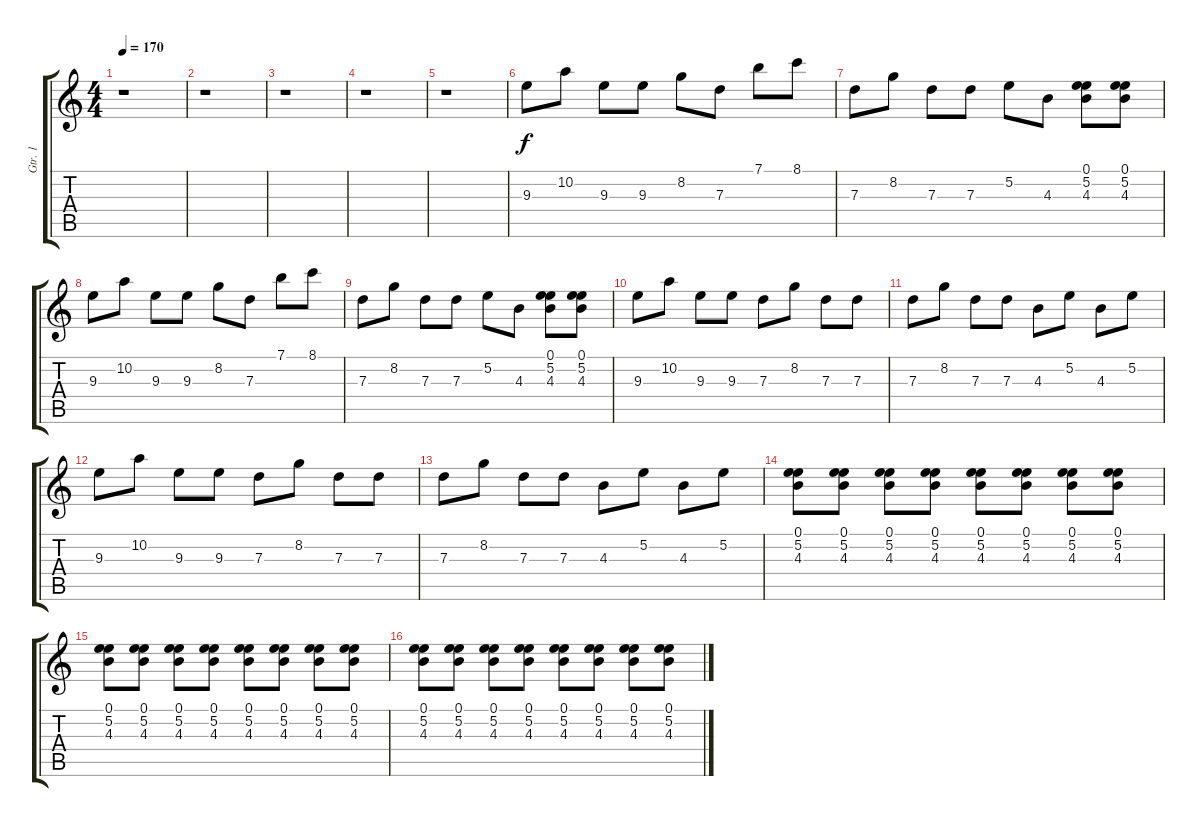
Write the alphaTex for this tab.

\track ("Gtr. 1" "Gtr. 1") {instrument electricguitarclean}
\staff {score tabs}
\tuning (E4 B3 G3 D3 A2 E2) {hide}
\ts (4 4)
\tempo 170
\clef g2
\ks c
r.1{dy f} |
r.1 |
r.1 |
r.1 |
r.1 |
9.3.8 10.2.8 9.3.8 9.3.8 8.2.8 7.3.8 7.1.8 8.1.8 |
7.3.8 8.2.8 7.3.8 7.3.8 5.2.8 4.3.8 (0.1 5.2 4.3).8 (0.1 5.2 4.3).8 |
9.3.8 10.2.8 9.3.8 9.3.8 8.2.8 7.3.8 7.1.8 8.1.8 |
7.3.8 8.2.8 7.3.8 7.3.8 5.2.8 4.3.8 (0.1 5.2 4.3).8 (0.1 5.2 4.3).8 |
9.3.8 10.2.8 9.3.8 9.3.8 7.3.8 8.2.8 7.3.8 7.3.8 |
7.3.8 8.2.8 7.3.8 7.3.8 4.3.8 5.2.8 4.3.8 5.2.8 |
9.3.8 10.2.8 9.3.8 9.3.8 7.3.8 8.2.8 7.3.8 7.3.8 |
7.3.8 8.2.8 7.3.8 7.3.8 4.3.8 5.2.8 4.3.8 5.2.8 |
(0.1 5.2 4.3).8 (0.1 5.2 4.3).8 (0.1 5.2 4.3).8 (0.1 5.2 4.3).8 (0.1 5.2 4.3).8 (0.1 5.2 4.3).8 (0.1 5.2 4.3).8 (0.1 5.2 4.3).8 |
(0.1 5.2 4.3).8 (0.1 5.2 4.3).8 (0.1 5.2 4.3).8 (0.1 5.2 4.3).8 (0.1 5.2 4.3).8 (0.1 5.2 4.3).8 (0.1 5.2 4.3).8 (0.1 5.2 4.3).8 |
(0.1 5.2 4.3).8 (0.1 5.2 4.3).8 (0.1 5.2 4.3).8 (0.1 5.2 4.3).8 (0.1 5.2 4.3).8 (0.1 5.2 4.3).8 (0.1 5.2 4.3).8 (0.1 5.2 4.3).8
